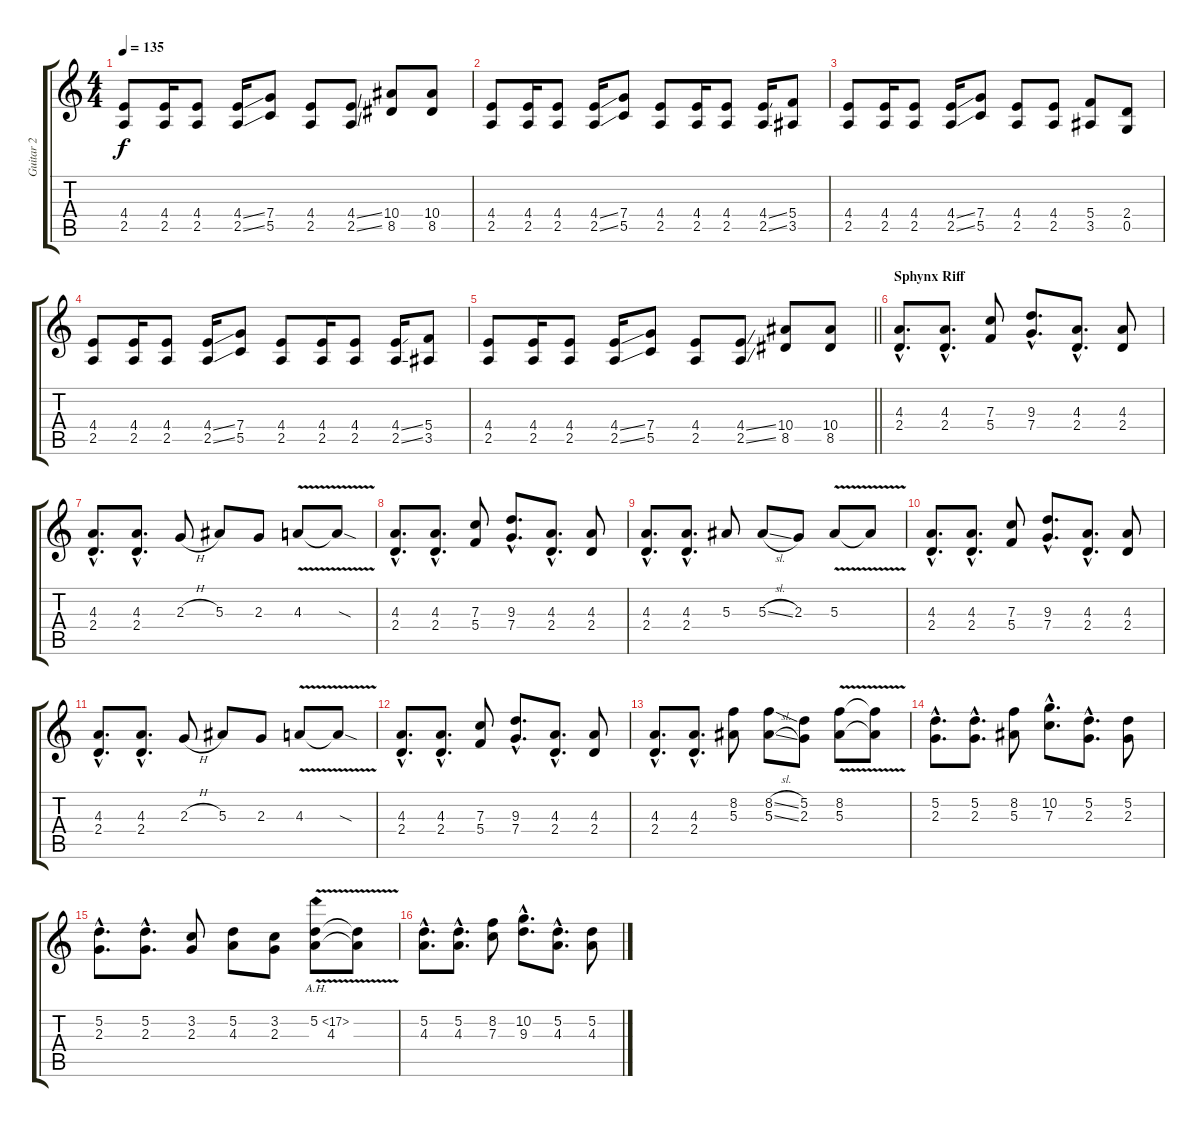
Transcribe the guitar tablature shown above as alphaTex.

\track ("Guitar 2" "Guitar 2") {instrument distortionguitar}
\staff {score tabs}
\tuning (D4 A3 F3 C3 G2 D2) {hide}
\ts (4 4)
\tempo 135
\clef g2
\ks c
(4.4 2.5).8{dy f} (4.4 2.5).16 (4.4 2.5).8 (4.4{ss} 2.5{ss}).16 (7.4 5.5).8 (4.4 2.5).8 (4.4{ss} 2.5{ss}).8 (10.4 8.5).8 (10.4 8.5).8 |
(4.4 2.5).8 (4.4 2.5).16 (4.4 2.5).8 (4.4{ss} 2.5{ss}).16 (7.4 5.5).8 (4.4 2.5).8 (4.4 2.5).16 (4.4 2.5).8 (4.4{ss} 2.5{ss}).16 (5.4 3.5).8 |
(4.4 2.5).8 (4.4 2.5).16 (4.4 2.5).8 (4.4{ss} 2.5{ss}).16 (7.4 5.5).8 (4.4 2.5).8 (4.4 2.5).8 (5.4 3.5).8 (2.4 0.5).8 |
(4.4 2.5).8 (4.4 2.5).16 (4.4 2.5).8 (4.4{ss} 2.5{ss}).16 (7.4 5.5).8 (4.4 2.5).8 (4.4 2.5).16 (4.4 2.5).8 (4.4{ss} 2.5{ss}).16 (5.4 3.5).8 |
\barLineRight lightlight
(4.4 2.5).8 (4.4 2.5).16 (4.4 2.5).8 (4.4{ss} 2.5{ss}).16 (7.4 5.5).8 (4.4 2.5).8 (4.4{ss} 2.5{ss}).8 (10.4 8.5).8 (10.4 8.5).8 |
\section ("" "Sphynx Riff")
(4.3{hac} 2.4{hac}).8{d} (4.3{hac} 2.4{hac}).8{d} (7.3 5.4).8 (9.3{hac} 7.4{hac}).8{d} (4.3{hac} 2.4{hac}).8{d} (4.3 2.4).8 |
(4.3{hac} 2.4{hac}).8{d} (4.3{hac} 2.4{hac}).8{d} 2.3{h}.8 5.3.8 2.3.8 4.3{v}.8 4.3{sod t}.8 |
(4.3{hac} 2.4{hac}).8{d} (4.3{hac} 2.4{hac}).8{d} (7.3 5.4).8 (9.3{hac} 7.4{hac}).8{d} (4.3{hac} 2.4{hac}).8{d} (4.3 2.4).8 |
(4.3{hac} 2.4{hac}).8{d} (4.3{hac} 2.4{hac}).8{d} 5.3.8 5.3{sl}.8 2.3.8 5.3{v}.8 5.3{v t}.8 |
(4.3{hac} 2.4{hac}).8{d} (4.3{hac} 2.4{hac}).8{d} (7.3 5.4).8 (9.3{hac} 7.4{hac}).8{d} (4.3{hac} 2.4{hac}).8{d} (4.3 2.4).8 |
(4.3{hac} 2.4{hac}).8{d} (4.3{hac} 2.4{hac}).8{d} 2.3{h}.8 5.3.8 2.3.8 4.3{v}.8 4.3{sod t}.8 |
(4.3{hac} 2.4{hac}).8{d} (4.3{hac} 2.4{hac}).8{d} (7.3 5.4).8 (9.3{hac} 7.4{hac}).8{d} (4.3{hac} 2.4{hac}).8{d} (4.3 2.4).8 |
(4.3{hac} 2.4{hac}).8{d} (4.3{hac} 2.4{hac}).8{d} (8.2 5.3).8 (8.2{sl} 5.3{sl}).8 (5.2 2.3).8 (8.2{v} 5.3{v}).8 (8.2{v t} 5.3{v t}).8 |
(5.2{hac} 2.3{hac}).8{d} (5.2{hac} 2.3{hac}).8{d} (8.2 5.3).8 (10.2{hac} 7.3{hac}).8{d} (5.2{hac} 2.3{hac}).8{d} (5.2 2.3).8 |
(5.2{hac} 2.3{hac}).8{d} (5.2{hac} 2.3{hac}).8{d} (3.2 2.3).8 (5.2 4.3).8 (3.2 2.3).8 (5.2{ah 12 v} 4.3{v}).8 (5.2{t} 4.3{t}).8 |
(5.2{hac} 4.3{hac}).8{d} (5.2{hac} 4.3{hac}).8{d} (8.2 7.3).8 (10.2{hac} 9.3{hac}).8{d} (5.2{hac} 4.3{hac}).8{d} (5.2 4.3).8
